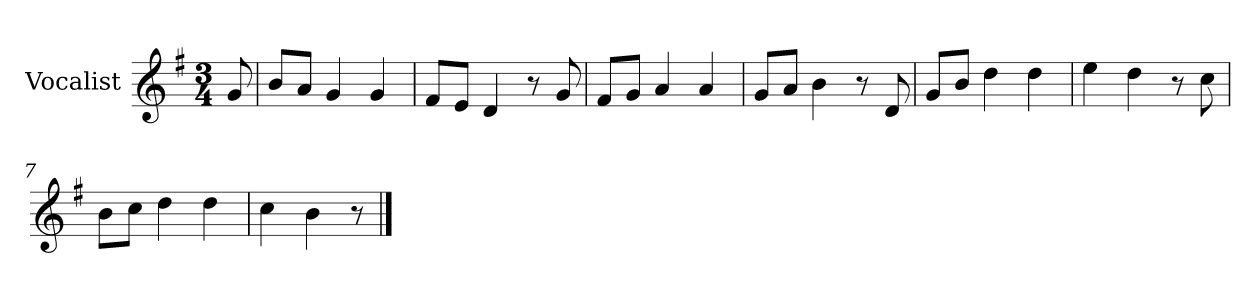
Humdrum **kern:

**kern
*part1
*staff1
*I"Vocalist
*k[f#]
*G:
*M3/4
=
8g
=1
8bL
8aJ
4g
4g
=2
8f#L
8eJ
4d
8r
8g
=3
8f#L
8gJ
4a
4a
=4
8gL
8aJ
4b
8r
8d
=5
8gL
8bJ
4dd
4dd
=6
4ee
4dd
8r
8cc
=7
8bL
8ccJ
4dd
4dd
=8
4cc
4b
8r
==
*-
